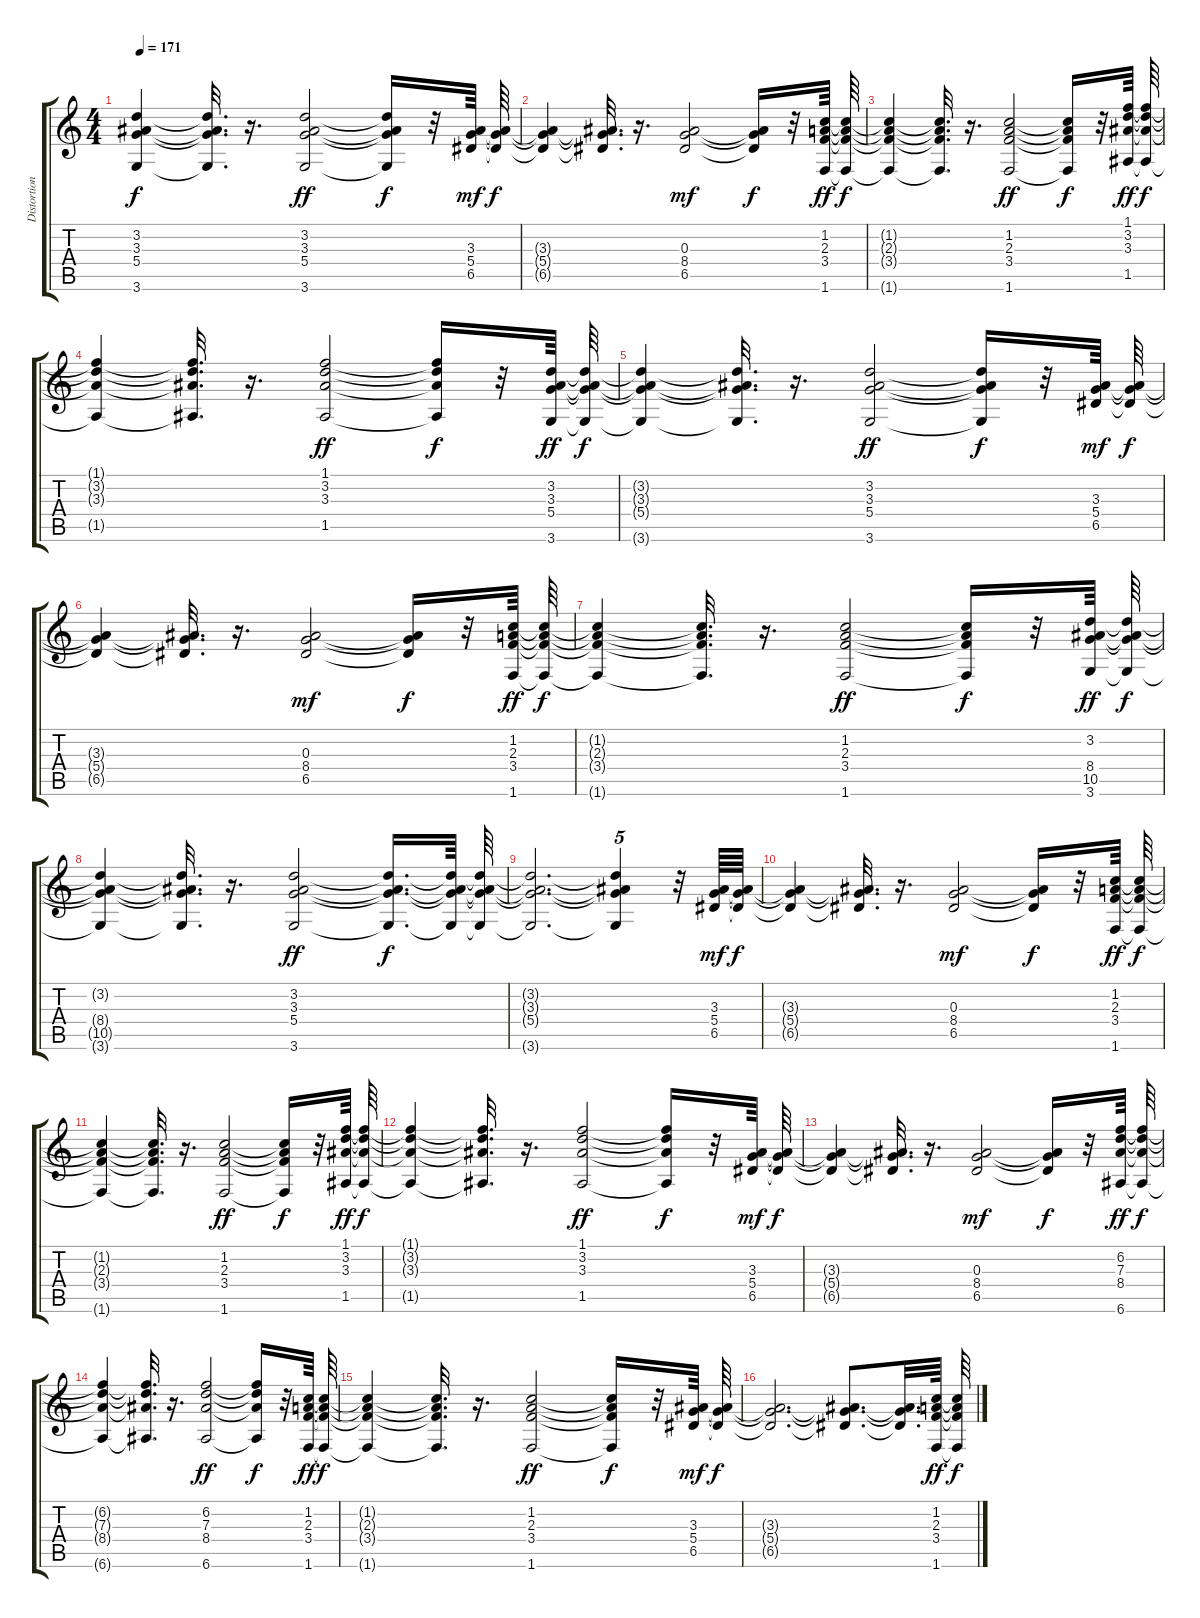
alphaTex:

\track ("Distortion" "Distortion") {instrument overdrivenguitar}
\staff {score tabs}
\tuning (E4 B3 G3 D3 A2 E2) {hide}
\ts (4 4)
\tempo 171
\clef g2
\ks c
(3.2{t} 3.3{t} 5.4{t} 3.6{t}).4{dy f} (3.2{t} 3.3{t} 5.4{t} 3.6{t}).32{d} r.16{d} (3.2 3.3 5.4 3.6).2{dy ff} (3.2{t} 3.3{t} 5.4{t} 3.6{t}).16{dy f} r.32 (3.3 5.4 6.5).64{dy mf} (3.3{t} 5.4{t} 6.5{t}).64{dy f} |
(3.3{t} 5.4{t} 6.5{t}).4 (3.3{t} 5.4{t} 6.5{t}).32{d} r.16{d} (0.3 8.4 6.5).2{dy mf} (0.3{t} 8.4{t} 6.5{t}).16{dy f} r.32 (1.2 2.3 3.4 1.6).64{dy ff} (1.2{t} 2.3{t} 3.4{t} 1.6{t}).64{dy f} |
(1.2{t} 2.3{t} 3.4{t} 1.6{t}).4 (1.2{t} 2.3{t} 3.4{t} 1.6{t}).32{d} r.16{d} (1.2 2.3 3.4 1.6).2{dy ff} (1.2{t} 2.3{t} 3.4{t} 1.6{t}).16{dy f} r.32 (1.1 3.2 3.3 1.5).64{dy ff} (1.1{t} 3.2{t} 3.3{t} 1.5{t}).64{dy f} |
(1.1{t} 3.2{t} 3.3{t} 1.5{t}).4 (1.1{t} 3.2{t} 3.3{t} 1.5{t}).32{d} r.16{d} (1.1 3.2 3.3 1.5).2{dy ff} (1.1{t} 3.2{t} 3.3{t} 1.5{t}).16{dy f} r.32 (3.2 3.3 5.4 3.6).64{dy ff} (3.2{t} 3.3{t} 5.4{t} 3.6{t}).64{dy f} |
(3.2{t} 3.3{t} 5.4{t} 3.6{t}).4 (3.2{t} 3.3{t} 5.4{t} 3.6{t}).32{d} r.16{d} (3.2 3.3 5.4 3.6).2{dy ff} (3.2{t} 3.3{t} 5.4{t} 3.6{t}).16{dy f} r.32 (3.3 5.4 6.5).64{dy mf} (3.3{t} 5.4{t} 6.5{t}).64{dy f} |
(3.3{t} 5.4{t} 6.5{t}).4 (3.3{t} 5.4{t} 6.5{t}).32{d} r.16{d} (0.3 8.4 6.5).2{dy mf} (0.3{t} 8.4{t} 6.5{t}).16{dy f} r.32 (1.2 2.3 3.4 1.6).64{dy ff} (1.2{t} 2.3{t} 3.4{t} 1.6{t}).64{dy f} |
(1.2{t} 2.3{t} 3.4{t} 1.6{t}).4 (1.2{t} 2.3{t} 3.4{t} 1.6{t}).32{d} r.16{d} (1.2 2.3 3.4 1.6).2{dy ff} (1.2{t} 2.3{t} 3.4{t} 1.6{t}).16{dy f} r.32 (3.2 8.4 10.5 3.6).64{dy ff} (3.2{t} 8.4{t} 10.5{t} 3.6{t}).64{dy f} |
(3.2{t} 8.4{t} 10.5{t} 3.6{t}).4 (3.2{t} 8.4{t} 10.5{t} 3.6{t}).32{d} r.16{d} (3.2 3.3 5.4 3.6).2{dy ff} (3.2{t} 3.3{t} 5.4{t} 3.6{t}).16{d dy f} (3.2{t} 3.3{t} 5.4{t} 3.6{t}).64 (3.2{t} 3.3{t} 5.4{t} 3.6{t}).64 |
(3.2{t} 3.3{t} 5.4{t} 3.6{t}).2{d} (3.2{t} 3.3{t} 5.4{t} 3.6{t}).4{tu (5 4)} r.32 (3.3 5.4 6.5).64{dy mf} (3.3{t} 5.4{t} 6.5{t}).64{dy f} |
(3.3{t} 5.4{t} 6.5{t}).4 (3.3{t} 5.4{t} 6.5{t}).32{d} r.16{d} (0.3 8.4 6.5).2{dy mf} (0.3{t} 8.4{t} 6.5{t}).16{dy f} r.32 (1.2 2.3 3.4 1.6).64{dy ff} (1.2{t} 2.3{t} 3.4{t} 1.6{t}).64{dy f} |
(1.2{t} 2.3{t} 3.4{t} 1.6{t}).4 (1.2{t} 2.3{t} 3.4{t} 1.6{t}).32{d} r.16{d} (1.2 2.3 3.4 1.6).2{dy ff} (1.2{t} 2.3{t} 3.4{t} 1.6{t}).16{dy f} r.32 (1.1 3.2 3.3 1.5).64{dy ff} (1.1{t} 3.2{t} 3.3{t} 1.5{t}).64{dy f} |
(1.1{t} 3.2{t} 3.3{t} 1.5{t}).4 (1.1{t} 3.2{t} 3.3{t} 1.5{t}).32{d} r.16{d} (1.1 3.2 3.3 1.5).2{dy ff} (1.1{t} 3.2{t} 3.3{t} 1.5{t}).16{dy f} r.32 (3.3 5.4 6.5).64{dy mf} (3.3{t} 5.4{t} 6.5{t}).64{dy f} |
(3.3{t} 5.4{t} 6.5{t}).4 (3.3{t} 5.4{t} 6.5{t}).32{d} r.16{d} (0.3 8.4 6.5).2{dy mf} (0.3{t} 8.4{t} 6.5{t}).16{dy f} r.32 (6.2 7.3 8.4 6.6).64{dy ff} (6.2{t} 7.3{t} 8.4{t} 6.6{t}).64{dy f} |
(6.2{t} 7.3{t} 8.4{t} 6.6{t}).4 (6.2{t} 7.3{t} 8.4{t} 6.6{t}).32{d} r.16{d} (6.2 7.3 8.4 6.6).2{dy ff} (6.2{t} 7.3{t} 8.4{t} 6.6{t}).16{dy f} r.32 (1.2 2.3 3.4 1.6).64{dy ff} (1.2{t} 2.3{t} 3.4{t} 1.6{t}).64{dy f} |
(1.2{t} 2.3{t} 3.4{t} 1.6{t}).4 (1.2{t} 2.3{t} 3.4{t} 1.6{t}).32{d} r.16{d} (1.2 2.3 3.4 1.6).2{dy ff} (1.2{t} 2.3{t} 3.4{t} 1.6{t}).16{dy f} r.32 (3.3 5.4 6.5).64{dy mf} (3.3{t} 5.4{t} 6.5{t}).64{dy f} |
(3.3{t} 5.4{t} 6.5{t}).2{d} (3.3{t} 5.4{t} 6.5{t}).8{d} (3.3{t} 5.4{t} 6.5{t}).32{d} (1.2 2.3 3.4 1.6).64{dy ff} (1.2{t} 2.3{t} 3.4{t} 1.6{t}).64{dy f}
